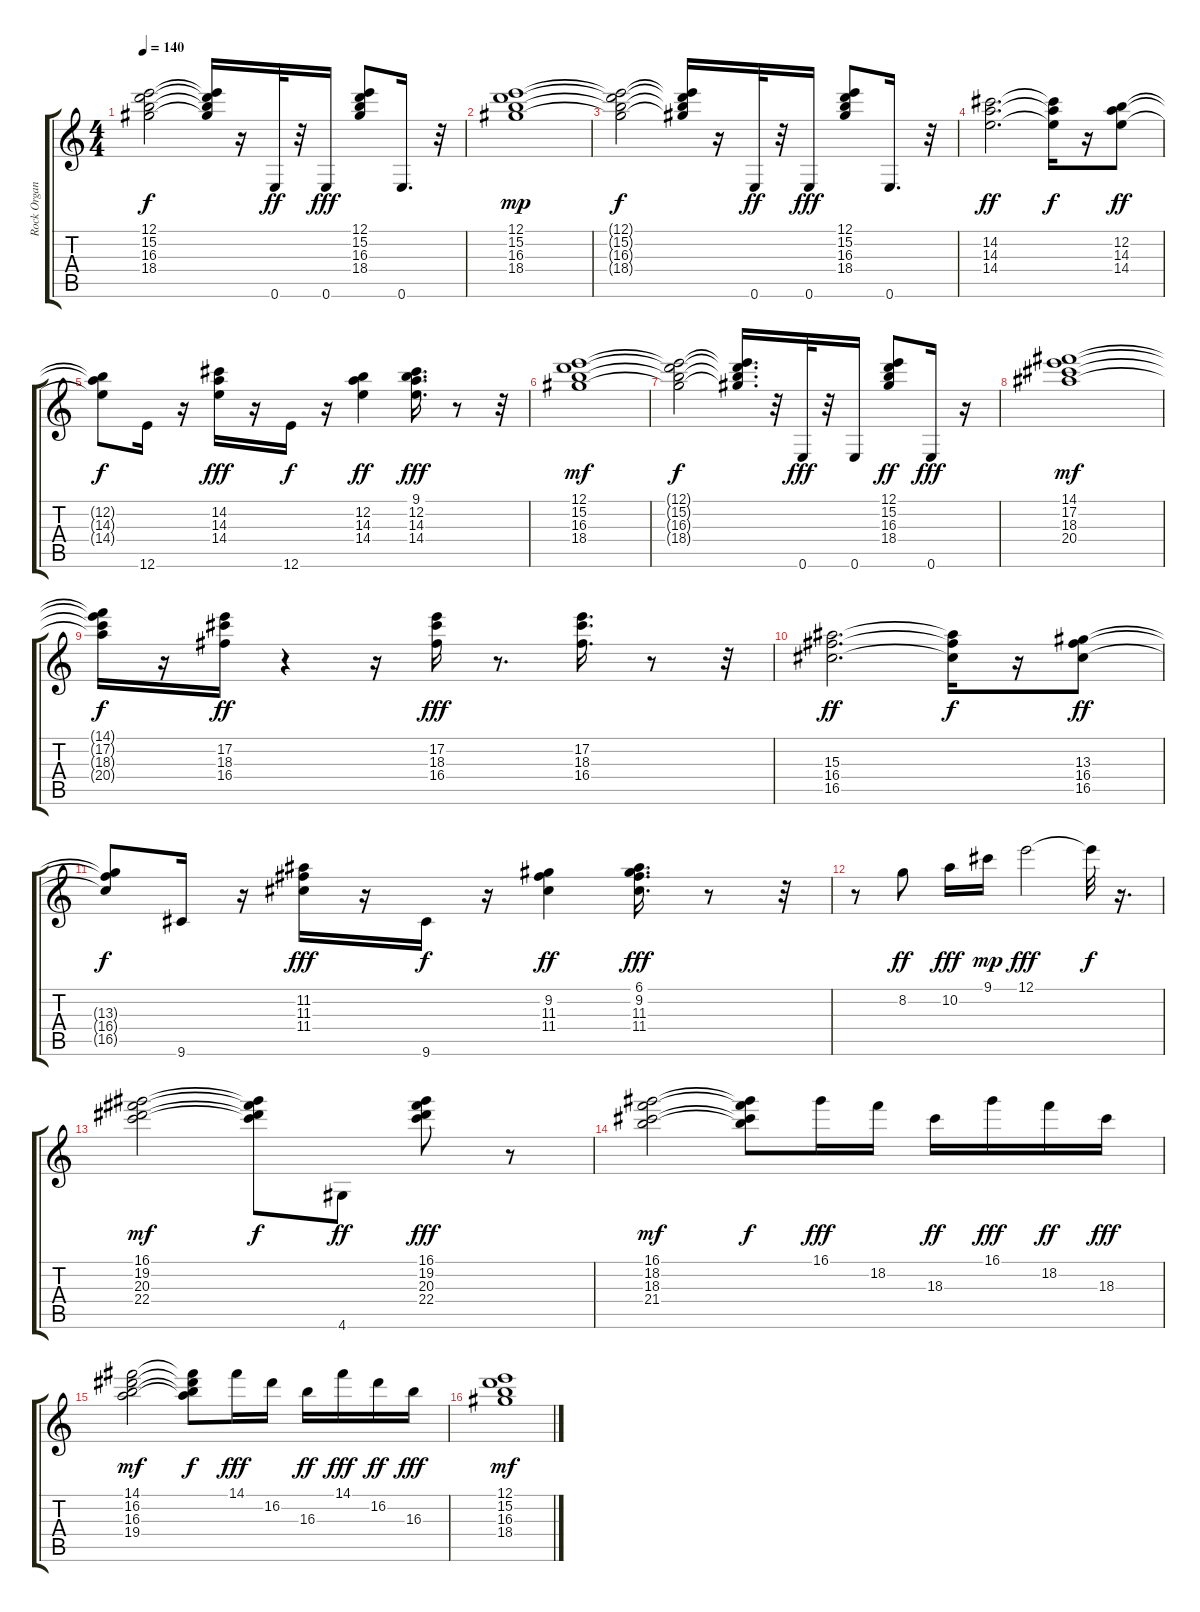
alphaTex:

\track ("Rock Organ" "Rock Organ") {instrument acousticguitarsteel}
\staff {score tabs}
\tuning (E4 B3 G3 D3 A2 E2) {hide}
\ts (4 4)
\tempo 140
\clef g2
\ks c
(12.1{t} 15.2{t} 16.3{t} 18.4{t}).2{dy f} (12.1{t} 15.2{t} 16.3{t} 18.4{t}).16 r.16 0.6.32{dy ff} r.32 0.6.16{dy fff} (12.1 15.2 16.3 18.4).8 0.6.16{d} r.32 |
(12.1 15.2 16.3 18.4).1{dy mp} |
(12.1{t} 15.2{t} 16.3{t} 18.4{t}).2{dy f} (12.1{t} 15.2{t} 16.3{t} 18.4{t}).16 r.16 0.6.32{dy ff} r.32 0.6.16{dy fff} (12.1 15.2 16.3 18.4).8 0.6.16{d} r.32 |
(14.2 14.3 14.4).2{d dy ff} (14.2{t} 14.3{t} 14.4{t}).16{dy f} r.16 (12.2 14.3 14.4).8{dy ff} |
(12.2{t} 14.3{t} 14.4{t}).8{dy f} 12.6.16 r.16 (14.2 14.3 14.4).16{dy fff} r.16 12.6.16{dy f} r.16 (12.2 14.3 14.4).4{dy ff} (9.1 12.2 14.3 14.4).16{d dy fff} r.8 r.32 |
(12.1 15.2 16.3 18.4).1{dy mf} |
(12.1{t} 15.2{t} 16.3{t} 18.4{t}).2{dy f} (12.1{t} 15.2{t} 16.3{t} 18.4{t}).16{d} r.32 0.6.32{dy fff} r.32 0.6.16 (12.1 15.2 16.3 18.4).8{dy ff} 0.6.16{dy fff} r.16 |
(14.1 17.2 18.3 20.4).1{dy mf} |
(14.1{t} 17.2{t} 18.3{t} 20.4{t}).16{dy f} r.16 (17.2 18.3 16.4).16{dy ff} r.4 r.16 (17.2 18.3 16.4).16{dy fff} r.8{d} (17.2 18.3 16.4).16{d} r.8 r.32 |
(15.3 16.4 16.5).2{d dy ff} (15.3{t} 16.4{t} 16.5{t}).16{dy f} r.16 (13.3 16.4 16.5).8{dy ff} |
(13.3{t} 16.4{t} 16.5{t}).8{dy f} 9.6.16 r.16 (11.2 11.3 11.4).16{dy fff} r.16 9.6.16{dy f} r.16 (9.2 11.3 11.4).4{dy ff} (6.1 9.2 11.3 11.4).16{d dy fff} r.8 r.32 |
r.8 8.2.8{dy ff} 10.2.16{dy fff} 9.1.16{dy mp} 12.1.2{dy fff} 12.1{t}.32{dy f} r.16{d} |
(16.1 19.2 20.3 22.4).2{dy mf} (16.1{t} 19.2{t} 20.3{t} 22.4{t}).8{dy f} 4.6.8{dy ff} (16.1 19.2 20.3 22.4).8{dy fff} r.8 |
(16.1 18.2 18.3 21.4).2{dy mf} (16.1{t} 18.2{t} 18.3{t} 21.4{t}).8{dy f} 16.1.16{dy fff} 18.2.16 18.3.16{dy ff} 16.1.16{dy fff} 18.2.16{dy ff} 18.3.16{dy fff} |
(14.1 16.2 16.3 19.4).2{dy mf} (14.1{t} 16.2{t} 16.3{t} 19.4{t}).8{dy f} 14.1.16{dy fff} 16.2.16 16.3.16{dy ff} 14.1.16{dy fff} 16.2.16{dy ff} 16.3.16{dy fff} |
(12.1 15.2 16.3 18.4).1{dy mf}
